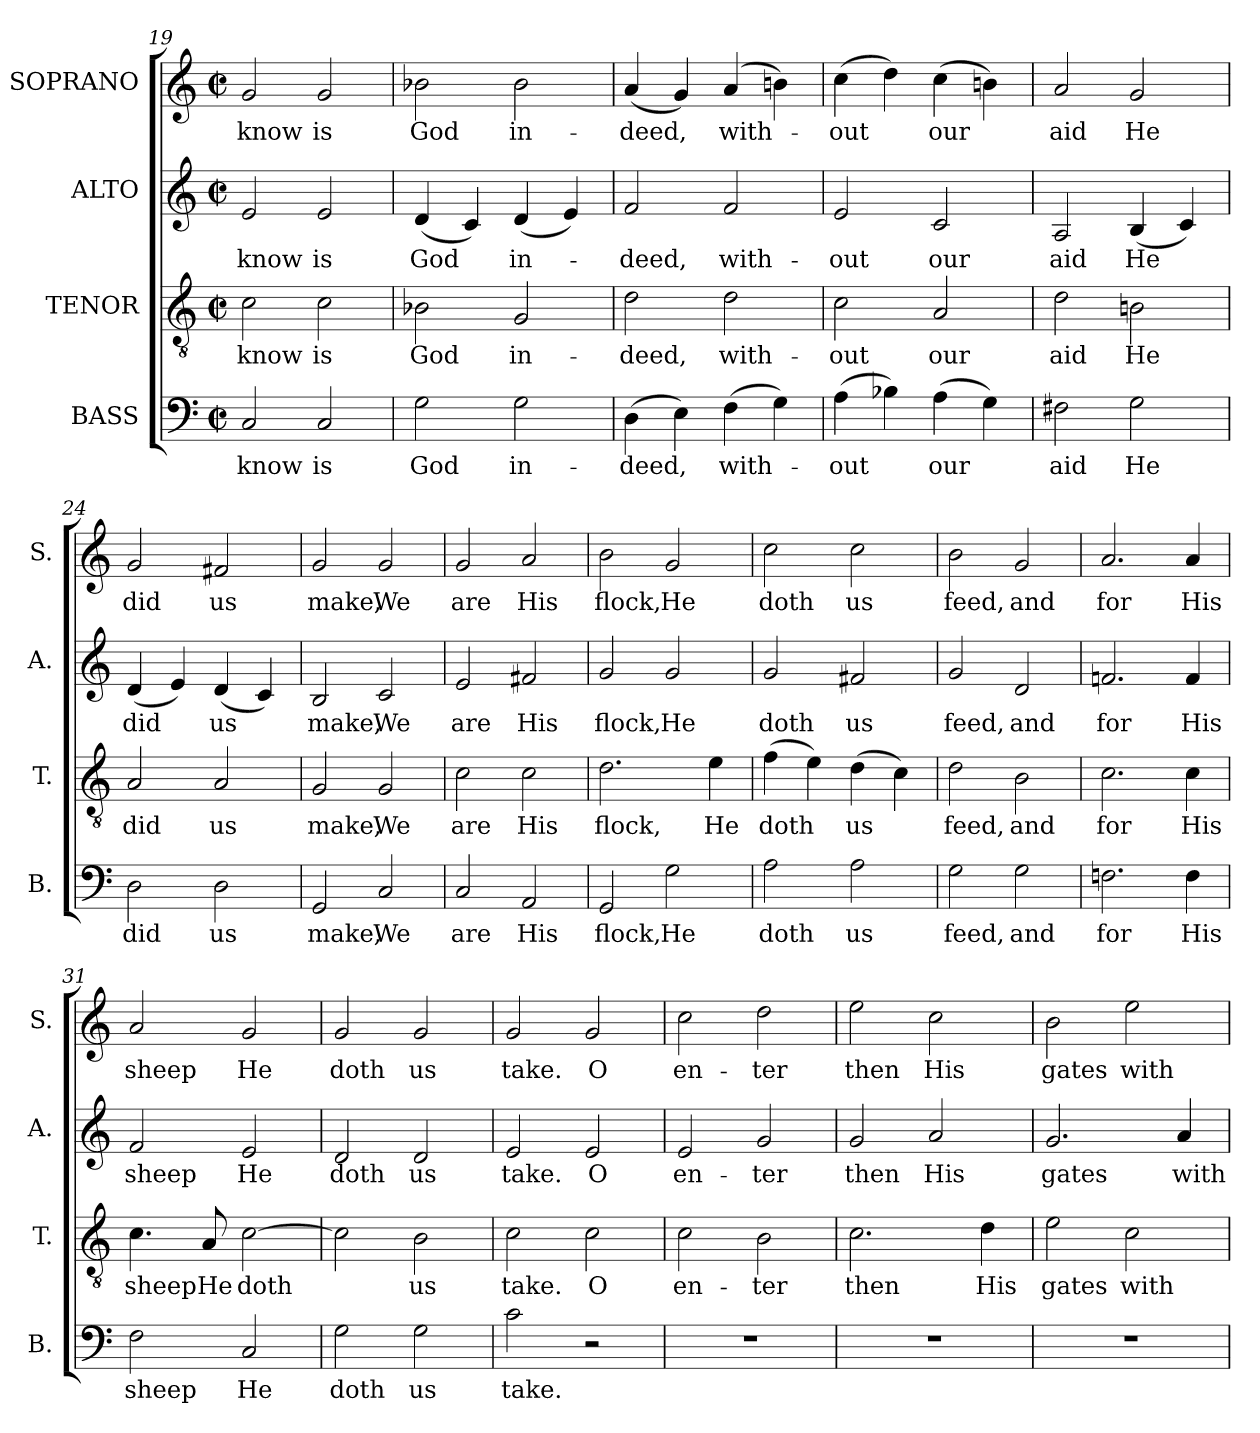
**kern	**text	**kern	**text	**kern	**text	**kern	**text
*part4	*part4	*part3	*part3	*part2	*part2	*part1	*part1
*staff4	*staff4	*staff3	*staff3	*staff2	*staff2	*staff1	*staff1
*I"BASS	*	*I"TENOR	*	*I"ALTO	*	*I"SOPRANO	*
*I'B.	*	*I'T.	*	*I'A.	*	*I'S.	*
*clefF4	*	*clefGv2	*	*clefG2	*	*clefG2	*
*	*	*ITrd7c12	*	*	*	*	*
*k[]	*	*k[]	*	*k[]	*	*k[]	*
*C:	*	*C:	*	*C:	*	*C:	*
*M2/2	*	*M2/2	*	*M2/2	*	*M2/2	*
*met(c|)	*	*met(c|)	*	*met(c|)	*	*met(c|)	*
=19	=19	=19	=19	=19	=19	=19	=19
!	!LO:LY:b	!	!LO:LY:b	!	!LO:LY:b	!	!LO:LY:b
2C/	know	2C\	know	2e/	know	2g/	know
!	!LO:LY:b	!	!LO:LY:b	!	!LO:LY:b	!	!LO:LY:b
2C/	is	2C\	is	2e/	is	2g/	is
=20	=20	=20	=20	=20	=20	=20	=20
!	!LO:LY:b	!	!LO:LY:b	!	!LO:LY:b	!	!LO:LY:b
2G\	God	2BB-X\	God	(<4d/	God	2b-X\	God
.	.	.	.	4c/)	.	.	.
!	!LO:LY:b	!	!LO:LY:b	!	!LO:LY:b	!	!LO:LY:b
2G\	in-	2GG/	in-	(<4d/	in-	2b-\	in-
.	.	.	.	4e/)	.	.	.
=21	=21	=21	=21	=21	=21	=21	=21
!	!LO:LY:b	!	!LO:LY:b	!	!LO:LY:b	!	!LO:LY:b
(>4D\	-deed,	2D\	-deed,	2f/	-deed,	(<4a/	-deed,
4E\)	.	.	.	.	.	4g/)	.
!	!LO:LY:b	!	!LO:LY:b	!	!LO:LY:b	!	!LO:LY:b
(>4F\	with-	2D\	with-	2f/	with-	(<4a/	with-
4G\)	.	.	.	.	.	4bn\)	.
=22	=22	=22	=22	=22	=22	=22	=22
!	!LO:LY:b	!	!LO:LY:b	!	!LO:LY:b	!	!LO:LY:b
(>4A\	-out	2C\	-out	2e/	-out	(>4cc\	-out
4B-X\)	.	.	.	.	.	4dd\)	.
!	!LO:LY:b	!	!LO:LY:b	!	!LO:LY:b	!	!LO:LY:b
(>4A\	our	2AA/	our	2c/	our	(>4cc\	our
4G\)	.	.	.	.	.	4bn\)	.
=23	=23	=23	=23	=23	=23	=23	=23
!	!LO:LY:b	!	!LO:LY:b	!	!LO:LY:b	!	!LO:LY:b
2F#X\	aid	2D\	aid	2A/	aid	2a/	aid
!	!LO:LY:b	!	!LO:LY:b	!	!LO:LY:b	!	!LO:LY:b
2G\	He	2BBn\	He	(<4B/	He	2g/	He
.	.	.	.	4c/)	.	.	.
!!LO:LB:g=z
=24	=24	=24	=24	=24	=24	=24	=24
!	!LO:LY:b	!	!LO:LY:b	!	!LO:LY:b	!	!LO:LY:b
2D\	did	2AA/	did	(<4d/	did	2g/	did
.	.	.	.	4e/)	.	.	.
!	!LO:LY:b	!	!LO:LY:b	!	!LO:LY:b	!	!LO:LY:b
2D\	us	2AA/	us	(<4d/	us	2f#X/	us
.	.	.	.	4c/)	.	.	.
=25	=25	=25	=25	=25	=25	=25	=25
!	!LO:LY:b	!	!LO:LY:b	!	!LO:LY:b	!	!LO:LY:b
2GG/	make,	2GG/	make,	2B/	make,	2g/	make,
!	!LO:LY:b	!	!LO:LY:b	!	!LO:LY:b	!	!LO:LY:b
2C/	We	2GG/	We	2c/	We	2g/	We
=26	=26	=26	=26	=26	=26	=26	=26
!	!LO:LY:b	!	!LO:LY:b	!	!LO:LY:b	!	!LO:LY:b
2C/	are	2C\	are	2e/	are	2g/	are
!	!LO:LY:b	!	!LO:LY:b	!	!LO:LY:b	!	!LO:LY:b
2AA/	His	2C\	His	2f#X/	His	2a/	His
=27	=27	=27	=27	=27	=27	=27	=27
!	!LO:LY:b	!	!LO:LY:b	!	!LO:LY:b	!	!LO:LY:b
2GG/	flock,	2.D\	flock,	2g/	flock,	2b\	flock,
!	!LO:LY:b	!	!	!	!LO:LY:b	!	!LO:LY:b
2G\	He	.	.	2g/	He	2g/	He
!	!	!	!LO:LY:b	!	!	!	!
.	.	4E\	He	.	.	.	.
=28	=28	=28	=28	=28	=28	=28	=28
!	!LO:LY:b	!	!LO:LY:b	!	!LO:LY:b	!	!LO:LY:b
2A\	doth	(>4F\	doth	2g/	doth	2cc\	doth
.	.	4E\)	.	.	.	.	.
!	!LO:LY:b	!	!LO:LY:b	!	!LO:LY:b	!	!LO:LY:b
2A\	us	(>4D\	us	2f#X/	us	2cc\	us
.	.	4C\)	.	.	.	.	.
=29	=29	=29	=29	=29	=29	=29	=29
!	!LO:LY:b	!	!LO:LY:b	!	!LO:LY:b	!	!LO:LY:b
2G\	feed,	2D\	feed,	2g/	feed,	2b\	feed,
!	!LO:LY:b	!	!LO:LY:b	!	!LO:LY:b	!	!LO:LY:b
2G\	and	2BB\	and	2d/	and	2g/	and
!!LO:LB:g=z
=30	=30	=30	=30	=30	=30	=30	=30
!	!LO:LY:b	!	!LO:LY:b	!	!LO:LY:b	!	!LO:LY:b
2.Fn\	for	2.C\	for	2.fn/	for	2.a/	for
!	!LO:LY:b	!	!LO:LY:b	!	!LO:LY:b	!	!LO:LY:b
4F\	His	4C\	His	4f/	His	4a/	His
=31	=31	=31	=31	=31	=31	=31	=31
!	!LO:LY:b	!	!LO:LY:b	!	!LO:LY:b	!	!LO:LY:b
2F\	sheep	4.C\	sheep	2f/	sheep	2a/	sheep
!	!	!	!LO:LY:b	!	!	!	!
.	.	8AA/	He	.	.	.	.
!	!LO:LY:b	!	!LO:LY:b	!	!LO:LY:b	!	!LO:LY:b
2C/	He	[>2C\	doth	2e/	He	2g/	He
=32	=32	=32	=32	=32	=32	=32	=32
!	!LO:LY:b	!	!	!	!LO:LY:b	!	!LO:LY:b
2G\	doth	2C\]	.	2d/	doth	2g/	doth
!	!LO:LY:b	!	!LO:LY:b	!	!LO:LY:b	!	!LO:LY:b
2G\	us	2BB\	us	2d/	us	2g/	us
=33	=33	=33	=33	=33	=33	=33	=33
!	!LO:LY:b	!	!LO:LY:b	!	!LO:LY:b	!	!LO:LY:b
2c\	take.	2C\	take.	2e/	take.	2g/	take.
!	!	!	!LO:LY:b	!	!LO:LY:b	!	!LO:LY:b
2r	.	2C\	O	2e/	O	2g/	O
=34	=34	=34	=34	=34	=34	=34	=34
!	!	!	!LO:LY:b	!	!LO:LY:b	!	!LO:LY:b
1r	.	2C\	en-	2e/	en-	2cc\	en-
!	!	!	!LO:LY:b	!	!LO:LY:b	!	!LO:LY:b
.	.	2BB\	-ter	2g/	-ter	2dd\	-ter
=35	=35	=35	=35	=35	=35	=35	=35
!	!	!	!LO:LY:b	!	!LO:LY:b	!	!LO:LY:b
1r	.	2.C\	then	2g/	then	2ee\	then
!	!	!	!	!	!LO:LY:b	!	!LO:LY:b
.	.	.	.	2a/	His	2cc\	His
!	!	!	!LO:LY:b	!	!	!	!
.	.	4D\	His	.	.	.	.
!!LO:PB:g=z
=36	=36	=36	=36	=36	=36	=36	=36
!	!	!	!LO:LY:b	!	!LO:LY:b	!	!LO:LY:b
1r	.	2E\	gates	2.g/	gates	2b\	gates
!	!	!	!LO:LY:b	!	!	!	!LO:LY:b
.	.	2C\	with	.	.	2ee\	with
!	!	!	!	!	!LO:LY:b	!	!
.	.	.	.	4a/	with	.	.
=	=	=	=	=	=	=	=
*-	*-	*-	*-	*-	*-	*-	*-
